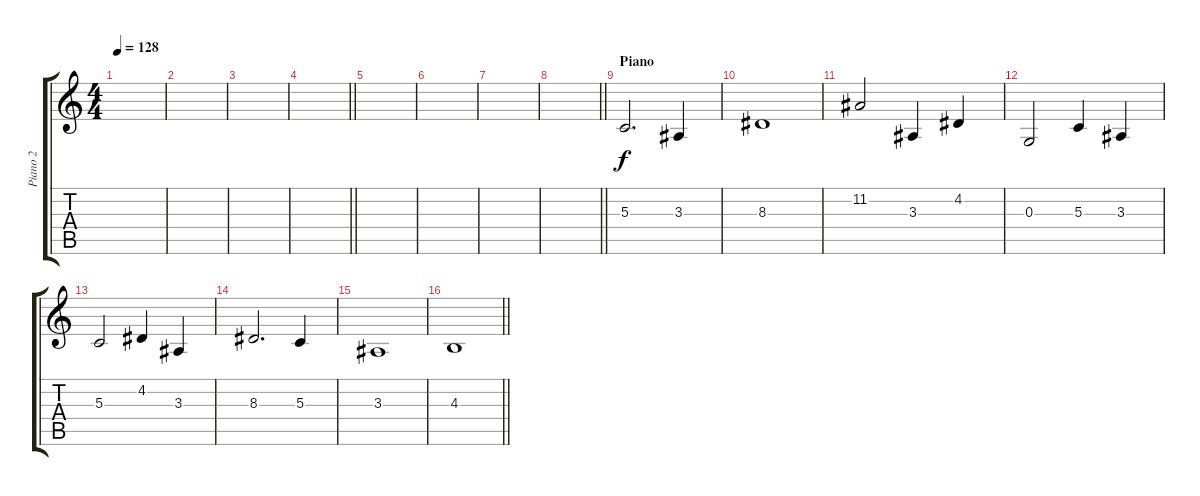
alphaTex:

\track ("Piano 2" "Piano 2") {instrument acousticgrandpiano}
\staff {score tabs}
\tuning (E4 B3 G3 D3 A2 E2) {hide}
\ts (4 4)
\tempo 128
\clef g2
\ks c
|
|
|
\barLineRight lightlight
|
|
|
|
\barLineRight lightlight
|
\section ("" "Piano")
5.3.2{d} 3.3.4 |
8.3.1 |
11.2.2 3.3.4 4.2.4 |
0.3.2 5.3.4 3.3.4 |
5.3.2 4.2.4 3.3.4 |
8.3.2{d} 5.3.4 |
3.3.1 |
\barLineRight lightlight
4.3.1
